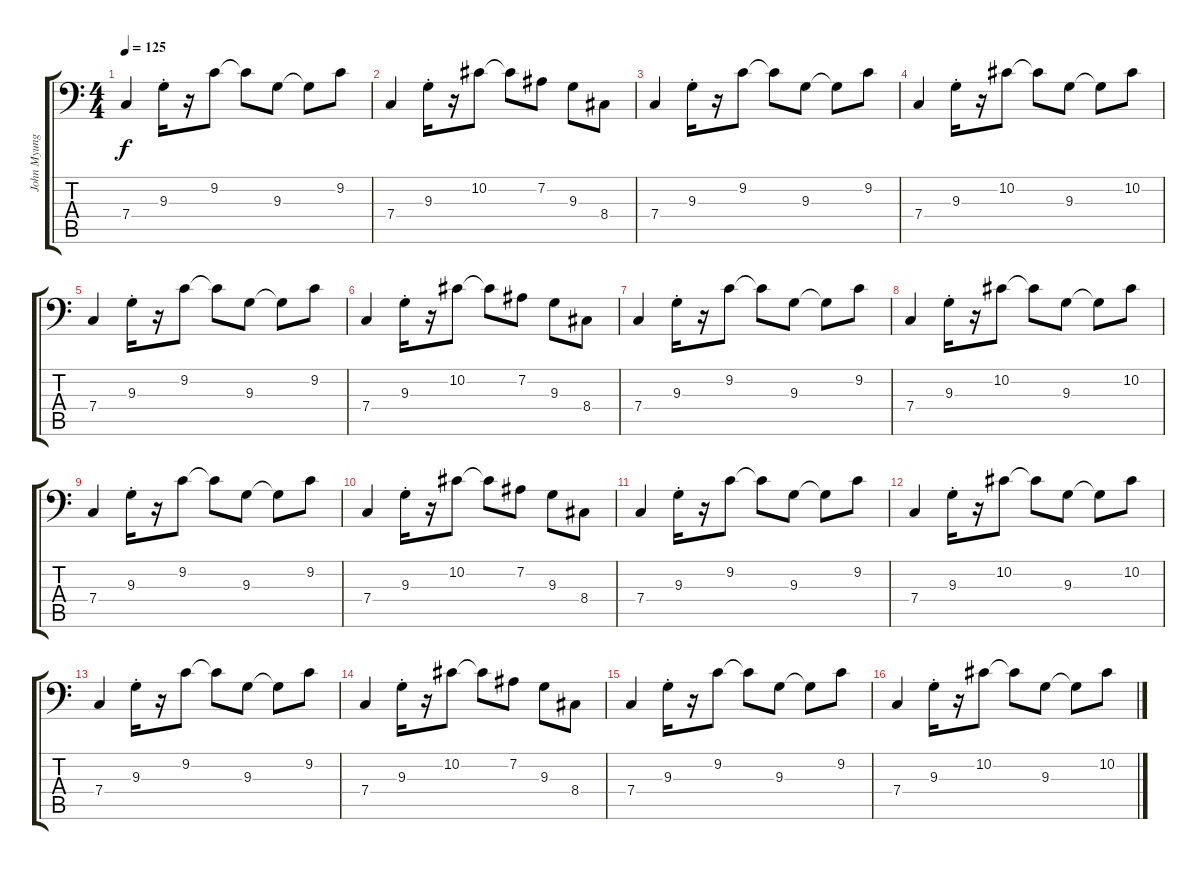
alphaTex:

\track ("John Myung" "John Myung") {instrument electricbassfinger}
\staff {score tabs}
\tuning (Ab2 Eb2 Bb1 F1 C1 B0) {hide}
\ts (4 4)
\tempo 125
\clef f4
\ks c
7.4.4{dy f} 9.3{st}.16 r.16 9.2.8 9.2{t}.8 9.3.8 9.3{t}.8 9.2.8 |
7.4.4 9.3{st}.16 r.16 10.2.8 10.2{t}.8 7.2.8 9.3.8 8.4.8 |
7.4.4 9.3{st}.16 r.16 9.2.8 9.2{t}.8 9.3.8 9.3{t}.8 9.2.8 |
7.4.4 9.3{st}.16 r.16 10.2.8 10.2{t}.8 9.3.8 9.3{t}.8 10.2.8 |
7.4.4 9.3{st}.16 r.16 9.2.8 9.2{t}.8 9.3.8 9.3{t}.8 9.2.8 |
7.4.4 9.3{st}.16 r.16 10.2.8 10.2{t}.8 7.2.8 9.3.8 8.4.8 |
7.4.4 9.3{st}.16 r.16 9.2.8 9.2{t}.8 9.3.8 9.3{t}.8 9.2.8 |
7.4.4 9.3{st}.16 r.16 10.2.8 10.2{t}.8 9.3.8 9.3{t}.8 10.2.8 |
7.4.4 9.3{st}.16 r.16 9.2.8 9.2{t}.8 9.3.8 9.3{t}.8 9.2.8 |
7.4.4 9.3{st}.16 r.16 10.2.8 10.2{t}.8 7.2.8 9.3.8 8.4.8 |
7.4.4 9.3{st}.16 r.16 9.2.8 9.2{t}.8 9.3.8 9.3{t}.8 9.2.8 |
7.4.4 9.3{st}.16 r.16 10.2.8 10.2{t}.8 9.3.8 9.3{t}.8 10.2.8 |
7.4.4 9.3{st}.16 r.16 9.2.8 9.2{t}.8 9.3.8 9.3{t}.8 9.2.8 |
7.4.4 9.3{st}.16 r.16 10.2.8 10.2{t}.8 7.2.8 9.3.8 8.4.8 |
7.4.4 9.3{st}.16 r.16 9.2.8 9.2{t}.8 9.3.8 9.3{t}.8 9.2.8 |
7.4.4 9.3{st}.16 r.16 10.2.8 10.2{t}.8 9.3.8 9.3{t}.8 10.2.8
